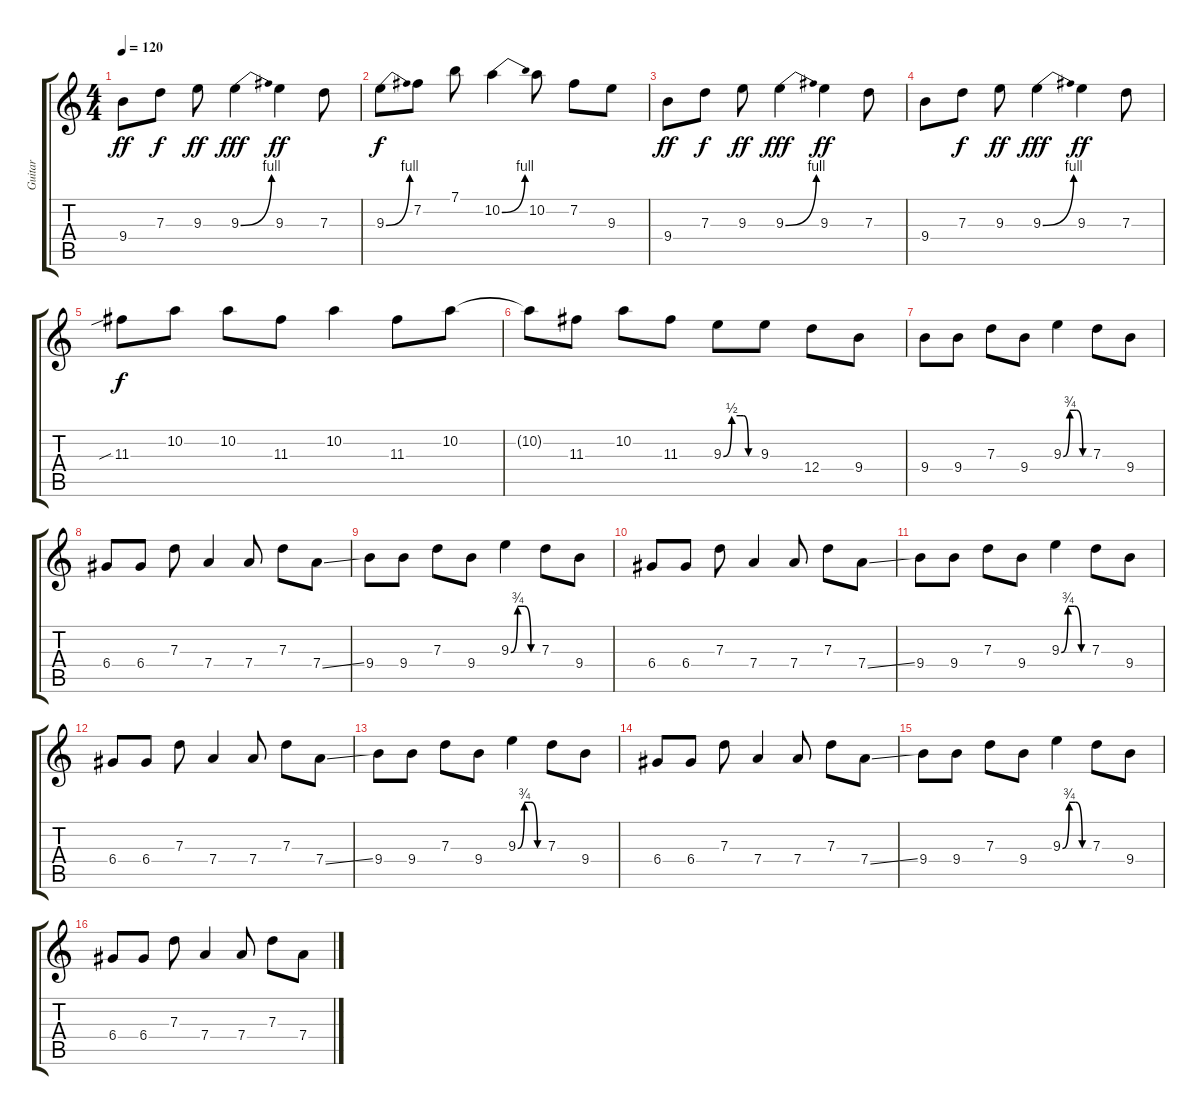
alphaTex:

\track ("Guitar" "Guitar") {instrument distortionguitar}
\staff {score tabs}
\tuning (E4 B3 G3 D3 A2 E2) {hide}
\ts (4 4)
\tempo 120
\clef g2
\ks c
9.4.8{dy ff} 7.3.8{dy f} 9.3.8{dy ff} 9.3{be (bend 0 0 60 4)}.4{dy fff} 9.3.4{dy ff} 7.3.8 |
9.3{be (bend 0 0 60 4)}.8{dy f} 7.2.8 7.1.8 10.2{be (bend 0 0 60 4)}.4 10.2.8 7.2.8 9.3.8 |
9.4.8{dy ff} 7.3.8{dy f} 9.3.8{dy ff} 9.3{be (bend 0 0 60 4)}.4{dy fff} 9.3.4{dy ff} 7.3.8 |
9.4.8 7.3.8{dy f} 9.3.8{dy ff} 9.3{be (bend 0 0 60 4)}.4{dy fff} 9.3.4{dy ff} 7.3.8 |
11.3{sib}.8{dy f} 10.2.8 10.2.8 11.3.8 10.2.4 11.3.8 10.2.8 |
10.2{t}.8 11.3.8 10.2.8 11.3.8 9.3{be (custom 0 0 15 2 30 2 36 2 45 0 60 0)}.8 9.3.8 12.4.8 9.4.8 |
9.4.8 9.4.8 7.3.8 9.4.8 9.3{be (custom 0 0 15 3 30 3 45 0 60 0)}.4 7.3.8 9.4.8 |
6.4.8 6.4.8 7.3.8 7.4.4 7.4.8 7.3.8 7.4{ss}.8 |
9.4.8 9.4.8 7.3.8 9.4.8 9.3{be (custom 0 0 15 3 30 3 45 0 60 0)}.4 7.3.8 9.4.8 |
6.4.8 6.4.8 7.3.8 7.4.4 7.4.8 7.3.8 7.4{ss}.8 |
9.4.8 9.4.8 7.3.8 9.4.8 9.3{be (custom 0 0 15 3 30 3 45 0 60 0)}.4 7.3.8 9.4.8 |
6.4.8 6.4.8 7.3.8 7.4.4 7.4.8 7.3.8 7.4{ss}.8 |
9.4.8 9.4.8 7.3.8 9.4.8 9.3{be (custom 0 0 15 3 30 3 45 0 60 0)}.4 7.3.8 9.4.8 |
6.4.8 6.4.8 7.3.8 7.4.4 7.4.8 7.3.8 7.4{ss}.8 |
9.4.8 9.4.8 7.3.8 9.4.8 9.3{be (custom 0 0 15 3 30 3 45 0 60 0)}.4 7.3.8 9.4.8 |
6.4.8 6.4.8 7.3.8 7.4.4 7.4.8 7.3.8 7.4{ss}.8
